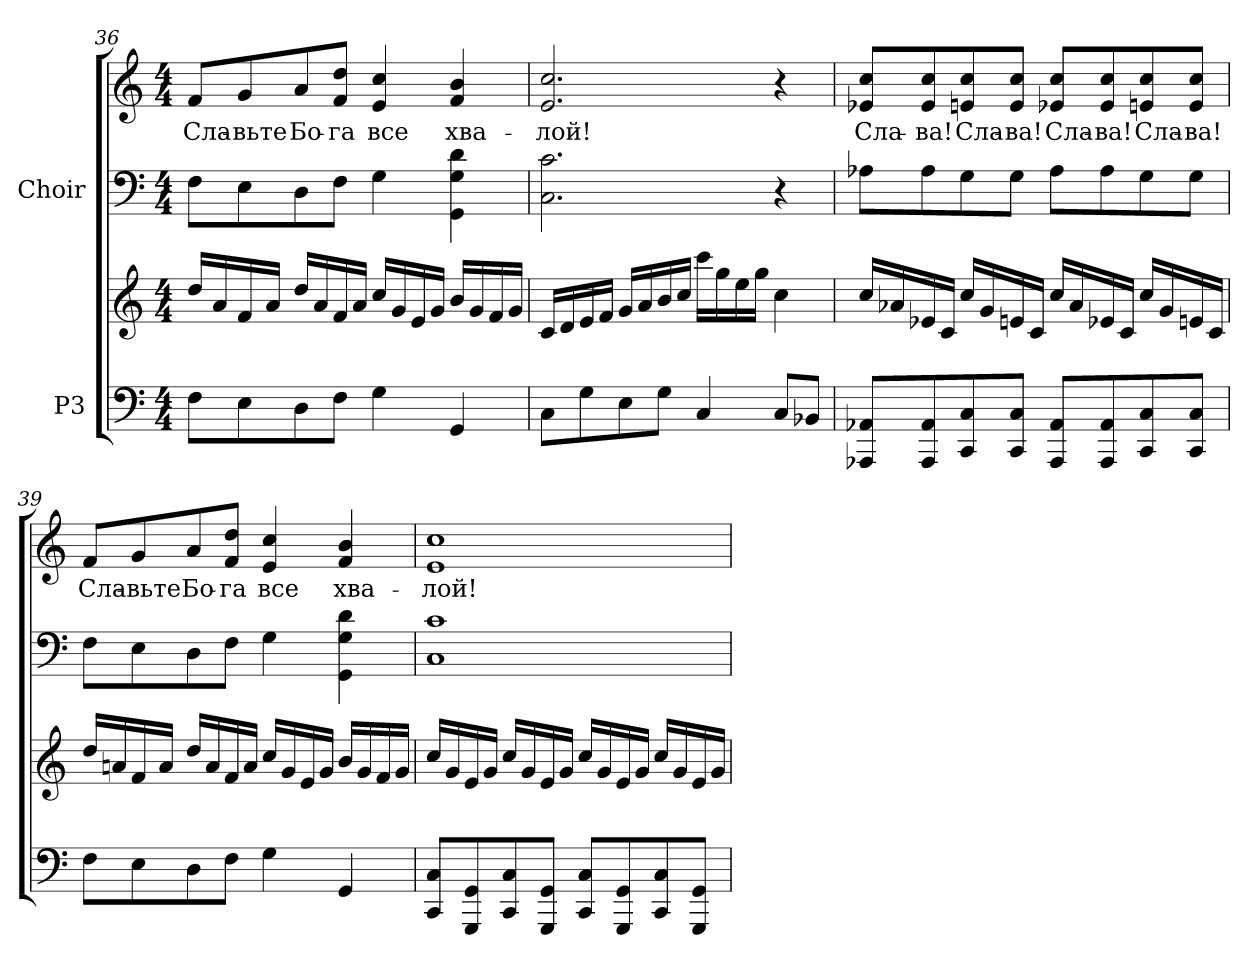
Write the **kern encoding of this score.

**kern	**kern	**kern	**kern	**text
*part2	*part2	*part1	*part1	*part1
*staff4	*staff3	*staff2	*staff1	*staff1
*I"P3	*	*I"Choir	*	*
!!LO:PB:g=z
*clefF4	*clefG2	*clefF4	*clefG2	*
*k[]	*k[]	*k[]	*k[]	*
*C:	*C:	*C:	*C:	*
*M4/4	*M4/4	*M4/4	*M4/4	*
=36	=36	=36	=36	=36
!	!	!	!	!LO:LY:b:color=#000000
8Fi\L	16ddi/LL	8Fi\L	8fi/L	Сла-
.	16ai/	.	.	.
!	!	!	!	!LO:LY:b:color=#000000
8Ei\	16fi/	8Ei\	8gi/	-вьте
.	16ai/JJ	.	.	.
!	!	!	!	!LO:LY:b:color=#000000
8Di\	16ddi/LL	8Di\	8ai/	Бо-
.	16ai/	.	.	.
!	!	!	!	!LO:LY:b:color=#000000
8Fi\J	16fi/	8Fi\J	8fi/ 8ddiJ	-га
.	16ai/JJ	.	.	.
!	!	!	!	!LO:LY:b:color=#000000
4Gi\	16cci/LL	4Gi\	4ei/ 4cci	все
.	16gi/	.	.	.
.	16ei/	.	.	.
.	16gi/JJ	.	.	.
!	!	!	!	!LO:LY:b:color=#000000
4GGi/	16bi/LL	4GGi\ 4Gi 4di	4fi/ 4bi	хва-
.	16gi/	.	.	.
.	16fi/	.	.	.
.	16gi/JJ	.	.	.
=37	=37	=37	=37	=37
!	!	!	!	!LO:LY:b:color=#000000
8Ci\L	16ci/LL	2.Ci\ 2.ci	2.ei/ 2.cci	-лой!
.	16di/	.	.	.
8Gi\	16ei/	.	.	.
.	16fi/JJ	.	.	.
8Ei\	16gi/LL	.	.	.
.	16ai/	.	.	.
8Gi\J	16bi/	.	.	.
.	16cci/JJ	.	.	.
4Ci/	16ccci\LL	.	.	.
.	16ggi\	.	.	.
.	16eei\	.	.	.
.	16ggi\JJ	.	.	.
8Ci/L	4cci\	4r	4r	.
8BB-Xi/J	.	.	.	.
!!LO:LB:g=z
=38	=38	=38	=38	=38
!	!	!	!	!LO:LY:b:color=#000000
8AAA-Xi/ 8AA-XiL	16cci/LL	8A-Xi\L	8e-Xi/ 8cciL	Сла-
.	16a-Xi/	.	.	.
!	!	!	!	!LO:LY:b:color=#000000
8AAA-i/ 8AA-i	16e-Xi/	8A-i\	8e-i/ 8cci	-ва!
.	16ci/JJ	.	.	.
!	!	!	!	!LO:LY:b:color=#000000
8CCi/ 8Ci	16cci/LL	8Gi\	8eni/ 8cci	Сла-
.	16gi/	.	.	.
!	!	!	!	!LO:LY:b:color=#000000
8CCi/ 8CiJ	16eni/	8Gi\J	8ei/ 8cciJ	-ва!
.	16ci/JJ	.	.	.
!	!	!	!	!LO:LY:b:color=#000000
8AAA-i/ 8AA-iL	16cci/LL	8A-i\L	8e-Xi/ 8cciL	Сла-
.	16a-i/	.	.	.
!	!	!	!	!LO:LY:b:color=#000000
8AAA-i/ 8AA-i	16e-Xi/	8A-i\	8e-i/ 8cci	-ва!
.	16ci/JJ	.	.	.
!	!	!	!	!LO:LY:b:color=#000000
8CCi/ 8Ci	16cci/LL	8Gi\	8eni/ 8cci	Сла-
.	16gi/	.	.	.
!	!	!	!	!LO:LY:b:color=#000000
8CCi/ 8CiJ	16eni/	8Gi\J	8ei/ 8cciJ	-ва!
.	16ci/JJ	.	.	.
=39	=39	=39	=39	=39
!	!	!	!	!LO:LY:b:color=#000000
8Fi\L	16ddi/LL	8Fi\L	8fi/L	Сла-
.	16ani/	.	.	.
!	!	!	!	!LO:LY:b:color=#000000
8Ei\	16fi/	8Ei\	8gi/	-вьте
.	16ai/JJ	.	.	.
!	!	!	!	!LO:LY:b:color=#000000
8Di\	16ddi/LL	8Di\	8ai/	Бо-
.	16ai/	.	.	.
!	!	!	!	!LO:LY:b:color=#000000
8Fi\J	16fi/	8Fi\J	8fi/ 8ddiJ	-га
.	16ai/JJ	.	.	.
!	!	!	!	!LO:LY:b:color=#000000
4Gi\	16cci/LL	4Gi\	4ei/ 4cci	все
.	16gi/	.	.	.
.	16ei/	.	.	.
.	16gi/JJ	.	.	.
!	!	!	!	!LO:LY:b:color=#000000
4GGi/	16bi/LL	4GGi\ 4Gi 4di	4fi/ 4bi	хва-
.	16gi/	.	.	.
.	16fi/	.	.	.
.	16gi/JJ	.	.	.
!!LO:LB:g=z
=40	=40	=40	=40	=40
!	!	!	!	!LO:LY:b:color=#000000
8CCi/ 8CiL	16cci/LL	1Ci 1ci	1ei 1cci	-лой!
.	16gi/	.	.	.
8GGGi/ 8GGi	16ei/	.	.	.
.	16gi/JJ	.	.	.
8CCi/ 8Ci	16cci/LL	.	.	.
.	16gi/	.	.	.
8GGGi/ 8GGiJ	16ei/	.	.	.
.	16gi/JJ	.	.	.
8CCi/ 8CiL	16cci/LL	.	.	.
.	16gi/	.	.	.
8GGGi/ 8GGi	16ei/	.	.	.
.	16gi/JJ	.	.	.
8CCi/ 8Ci	16cci/LL	.	.	.
.	16gi/	.	.	.
8GGGi/ 8GGiJ	16ei/	.	.	.
.	16gi/JJ	.	.	.
=	=	=	=	=
*-	*-	*-	*-	*-
